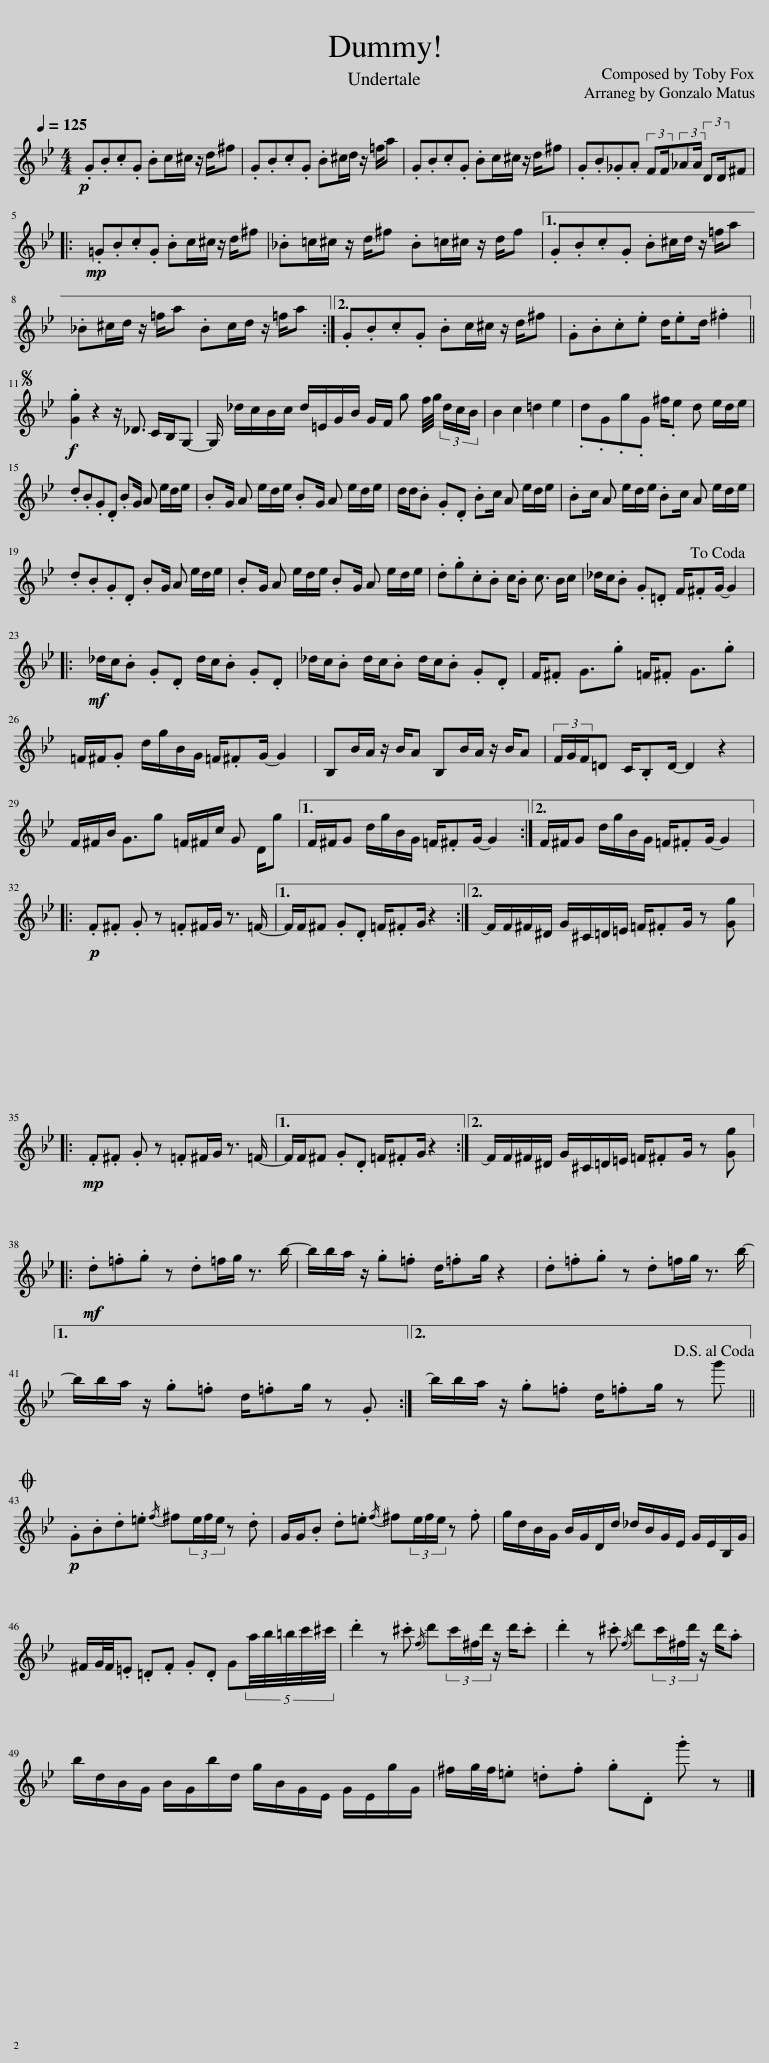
X:1
L:1/8
Q:1/4=125
M:4/4
I:linebreak $
K:Bb
V:1 treble
V:1
!p! .G.B.c.G .Bc/^c/ z/ d/^f | .G.B.c.G .B^c/d/ z/ =f/a | .G.B.c.G .Bc/^c/ z/ d/^f | .G.B._G.A (3:2:2FF/(3:2:2_AA/ (3:2:2DD/^F |:$!mp! .=G.B.c.G .Bc/^c/ z/ d/^f | %5
 ._B=c/^c/ z/ d/^f .B=c/^c/ z/ d/f |1 .G.B.c.G .B^c/d/ z/ =f/a |$ ._B^c/d/ z/ =f/a .Bc/d/ z/ =f/a :|2 .G.B.c.G .Bc/^c/ z/ d/^f | .G.B.c.e d/.ed/ .^f2 ||$ %10
S!f! .[Gg]2 z2 z/ _D3/2 C/B,/G,- | G,/ _d/c/B/c/ d/=E/G/B/ G/F/ g f/4g/4 (3d/c/B/ | B2 c2 =d2 e2 | .d.G.g.G ^f/.e d e/d/e/ |$ .d.B.G.D .BG/ A e/d/e/ | %15
 .BG/ A e/d/e/ .BG/ A e/d/e/ | d/d/.B .G.D .Bc/ A e/d/e/ | .Bc/ A e/d/e/ .Bc/ A e/d/e/ |$ .d.B.G.D .BG/ A e/d/e/ | .BG/ A e/d/e/ .BG/ A e/d/e/ | %20
 .d.g.c.B c/.B c3/2 B/c/ | _d/c/.B .G.=D F/.^FG/- G2!dacoda! |:$!mf! _d/c/.B .G.D d/c/.B .G.D | _d/c/.B d/c/.B d/c/.B .G.D | F/.^F G3/2.g =F/.^F G3/2.g |$ %25
 =F/^F/.G d/g/B/G/ =F/.^FG/- G2 | B,B/A/ z/ B/A B,B/A/ z/ B/A | (3F/G/F/=D C/.B,D/- D2 z2 |$ F/^F/B/ G3/2g =F/^F/c/ G D/g |1 F/^F/G d/g/B/G/ =F/.^FG/- G2 :|2 %30
 F/^F/G d/g/B/G/ =F/.^FG/- G2 |:$!p! .F.^F .G z .=F^F/G/ z3/2 =F/- |1 F/F/^F .G.D =F/.^FG/ z2 :|2{x-} F/F/^F/^D/ G/^C/=D/=E/ =F/.^FG/ z [Gg] |:$!mp! .F.^F .G z .=F^F/G/ z3/2 =F/- |1 %35
 F/F/^F .G.D =F/.^FG/ z2 :|2{x-} F/F/^F/^D/ G/^C/=D/=E/ =F/.^FG/ z [Gg] |:$!mf! .d.=f.g z .d=f/g/ z3/2 b/- | b/b/a/ z/ .g.=f d/.=fg/ z2 | .d.=f.g z .d=f/g/ z3/2 b/- |1$ %40
 b/b/a/ z/ .g.=f d/.=fg/ z .G :|2{x-} b/b/a/ z/ .g.=f d/.=fg/ z g'!D.S.! ||$O!p! .G.B.d.=e{/f} ^f(3e/f/e/ z .d | G/G/.B .d.=e{/f} ^f(3e/f/e/ z .f | g/d/B/G/ B/G/D/d/ _d/B/G/E/ G/E/B,/G/ |$ %45
 ^F/G/4F/4.=E .=D.F .G.D G(5:4:5a/4b/4=b/4c'/4^c'/4 | .d'2 z .^c'{/f} d'(3c'/^f/d'/ z/ d'/.c' | .d'2 z .^c'{/f} d'(3c'/^f/d'/ z/ d'/.a |$ b/d/B/G/ B/G/b/d/ g/B/G/E/ G/E/g/G/ | ^f/g/4f/4.=e .=d.f .g.D .g' z |] %50
